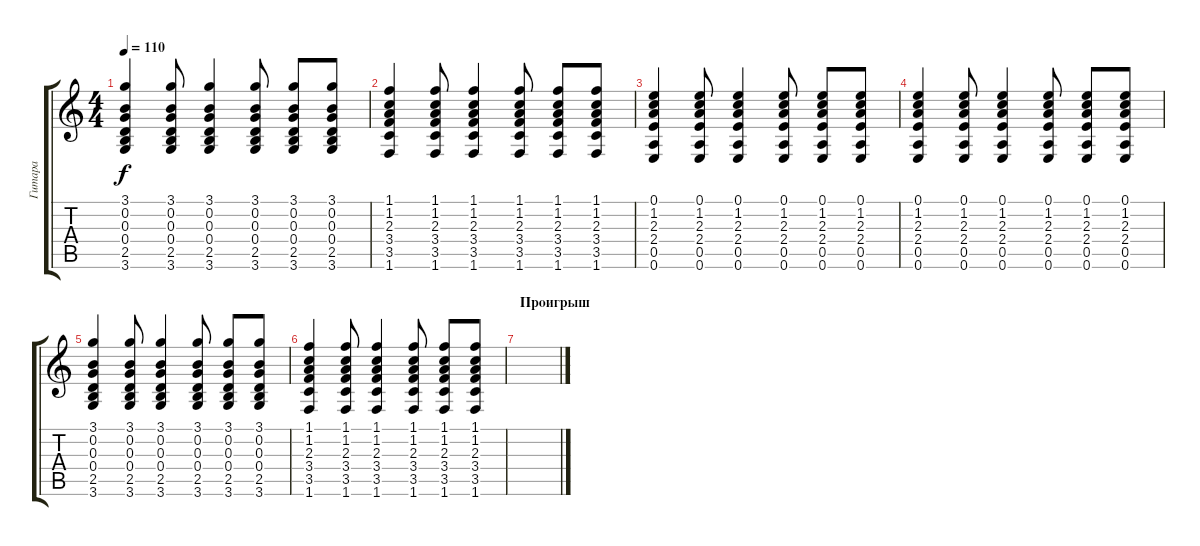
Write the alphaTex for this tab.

\track ("Гитара" "Гитара") {instrument acousticguitarnylon}
\staff {score tabs}
\tuning (E4 B3 G3 D3 A2 E2) {hide}
\ts (4 4)
\tempo 110
\clef g2
\ks c
(3.1 0.2 0.3 0.4 2.5 3.6).4{dy f} (3.1 0.2 0.3 0.4 2.5 3.6).8 (3.1 0.2 0.3 0.4 2.5 3.6).4 (3.1 0.2 0.3 0.4 2.5 3.6).8 (3.1 0.2 0.3 0.4 2.5 3.6).8 (3.1 0.2 0.3 0.4 2.5 3.6).8 |
(1.1 1.2 2.3 3.4 3.5 1.6).4 (1.1 1.2 2.3 3.4 3.5 1.6).8 (1.1 1.2 2.3 3.4 3.5 1.6).4 (1.1 1.2 2.3 3.4 3.5 1.6).8 (1.1 1.2 2.3 3.4 3.5 1.6).8 (1.1 1.2 2.3 3.4 3.5 1.6).8 |
(0.1 1.2 2.3 2.4 0.5 0.6).4 (0.1 1.2 2.3 2.4 0.5 0.6).8 (0.1 1.2 2.3 2.4 0.5 0.6).4 (0.1 1.2 2.3 2.4 0.5 0.6).8 (0.1 1.2 2.3 2.4 0.5 0.6).8 (0.1 1.2 2.3 2.4 0.5 0.6).8 |
(0.1 1.2 2.3 2.4 0.5 0.6).4 (0.1 1.2 2.3 2.4 0.5 0.6).8 (0.1 1.2 2.3 2.4 0.5 0.6).4 (0.1 1.2 2.3 2.4 0.5 0.6).8 (0.1 1.2 2.3 2.4 0.5 0.6).8 (0.1 1.2 2.3 2.4 0.5 0.6).8 |
(3.1 0.2 0.3 0.4 2.5 3.6).4 (3.1 0.2 0.3 0.4 2.5 3.6).8 (3.1 0.2 0.3 0.4 2.5 3.6).4 (3.1 0.2 0.3 0.4 2.5 3.6).8 (3.1 0.2 0.3 0.4 2.5 3.6).8 (3.1 0.2 0.3 0.4 2.5 3.6).8 |
(1.1 1.2 2.3 3.4 3.5 1.6).4 (1.1 1.2 2.3 3.4 3.5 1.6).8 (1.1 1.2 2.3 3.4 3.5 1.6).4 (1.1 1.2 2.3 3.4 3.5 1.6).8 (1.1 1.2 2.3 3.4 3.5 1.6).8 (1.1 1.2 2.3 3.4 3.5 1.6).8 |
\section ("" "Проигрыш")
